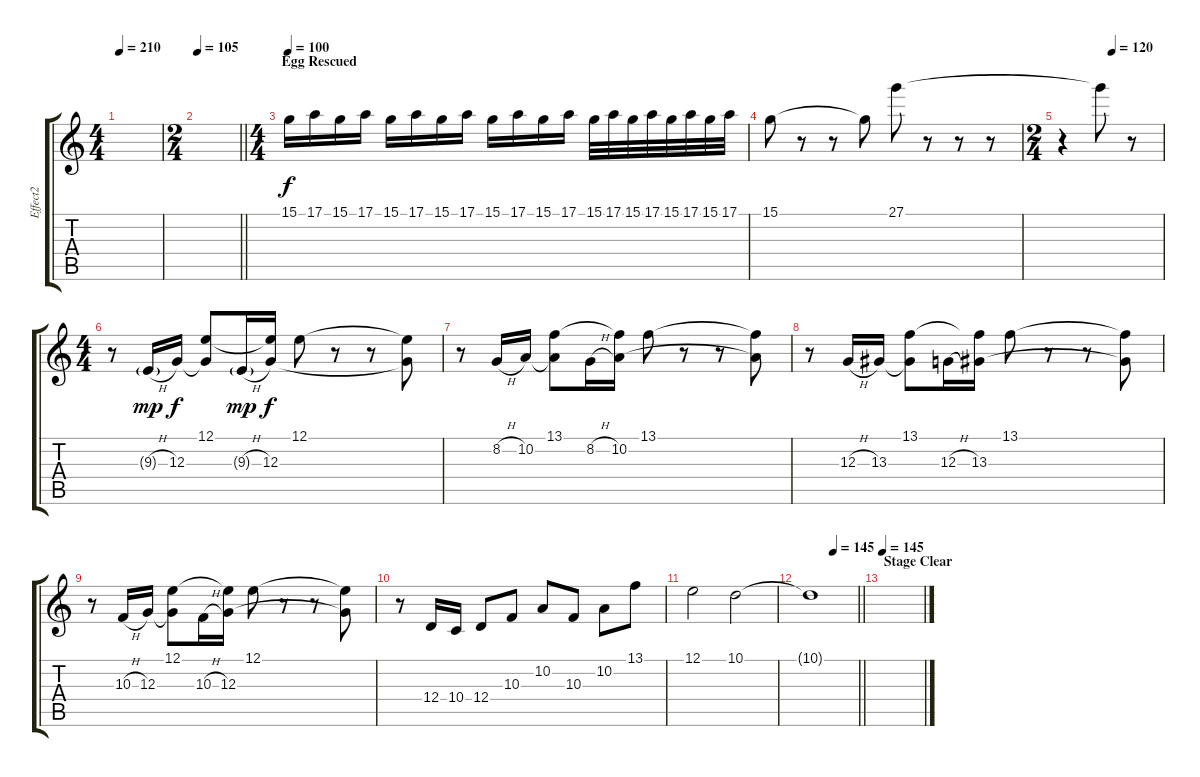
\track ("Effect2" "Effect2") {instrument celesta}
\staff {score tabs}
\tuning (E4 B3 G3 D3 A2 E2) {hide}
\ts (4 4)
\tempo 210
\clef g2
\ks c
|
\ts (2 4)
\tempo 105
\barLineRight lightlight
|
\ts (4 4)
\section ("" "Egg Rescued")
\tempo 100
15.1.16{volume 13 instrument drawbarorgan} 17.1.16 15.1.16 17.1.16 15.1.16 17.1.16 15.1.16 17.1.16 15.1.16 17.1.16 15.1.16 17.1.16 15.1.32 17.1.32 15.1.32 17.1.32 15.1.32 17.1.32 15.1.32 17.1.32 |
15.1.8 r.8 r.8 15.1{t}.8 27.1.8 r.8 r.8 r.8 |
\ts (2 4)
\tempo (120 0.5)
r.4 27.1{t}.8 r.8 |
\ts (4 4)
r.8 9.3{h g}.16{dy mp} 12.3.16{dy f} (12.1 12.3{t}).8 9.3{h g}.16{dy mp} (12.1{t} 12.3).16{dy f} 12.1.8 r.8 r.8 (12.1{t} 12.3{t}).8 |
r.8 8.2{h}.16 10.2.16 (13.1 10.2{t}).8 8.2{h}.16 (13.1{t} 10.2).16 13.1.8 r.8 r.8 (13.1{t} 10.2{t}).8 |
r.8 12.3{h}.16 13.3.16 (13.1 13.3{t}).8 12.3{h}.16 (13.1{t} 13.3).16 13.1.8 r.8 r.8 (13.1{t} 13.3{t}).8 |
r.8 10.3{h}.16 12.3.16 (12.1 12.3{t}).8 10.3{h}.16 (12.1{t} 12.3).16 12.1.8 r.8 r.8 (12.1{t} 12.3{t}).8 |
r.8 12.4.16 10.4.16 12.4.8 10.3.8 10.2.8 10.3.8 10.2.8 13.1.8 |
12.1.2 10.1.2 |
\tempo (145 0.5)
\barLineRight lightlight
10.1{t}.1 |
\section ("" "Stage Clear")
\tempo 145
